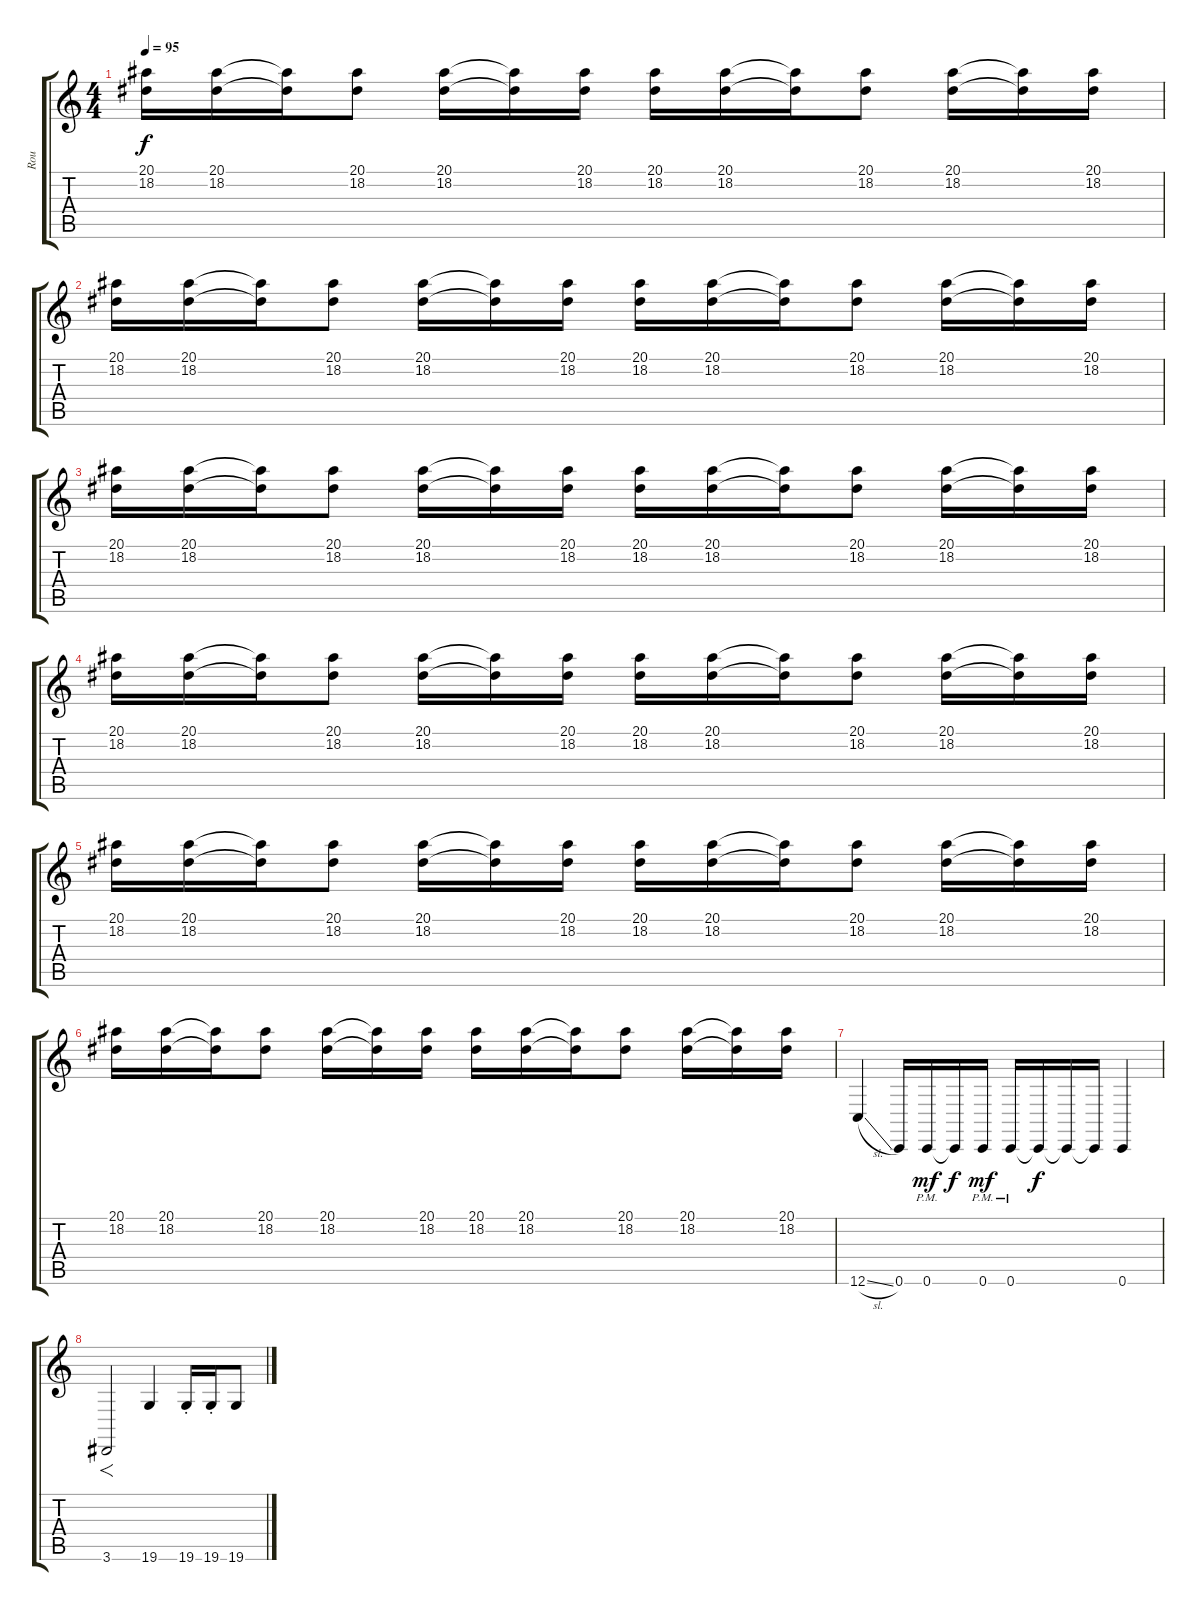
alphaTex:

\track ("Rou" "Rou") {instrument lead2sawtooth}
\staff {score tabs}
\tuning (D4 A3 F3 C3 G2 C2) {hide}
\ts (4 4)
\tempo 95
\clef g2
\ks c
(20.1 18.2).16{dy f} (20.1 18.2).16 (20.1{t} 18.2{t}).16 (20.1 18.2).8 (20.1 18.2).16 (20.1{t} 18.2{t}).16 (20.1 18.2).16 (20.1 18.2).16 (20.1 18.2).16 (20.1{t} 18.2{t}).16 (20.1 18.2).8 (20.1 18.2).16 (20.1{t} 18.2{t}).16 (20.1 18.2).16 |
(20.1 18.2).16 (20.1 18.2).16 (20.1{t} 18.2{t}).16 (20.1 18.2).8 (20.1 18.2).16 (20.1{t} 18.2{t}).16 (20.1 18.2).16 (20.1 18.2).16 (20.1 18.2).16 (20.1{t} 18.2{t}).16 (20.1 18.2).8 (20.1 18.2).16 (20.1{t} 18.2{t}).16 (20.1 18.2).16 |
(20.1 18.2).16 (20.1 18.2).16 (20.1{t} 18.2{t}).16 (20.1 18.2).8 (20.1 18.2).16 (20.1{t} 18.2{t}).16 (20.1 18.2).16 (20.1 18.2).16 (20.1 18.2).16 (20.1{t} 18.2{t}).16 (20.1 18.2).8 (20.1 18.2).16 (20.1{t} 18.2{t}).16 (20.1 18.2).16 |
(20.1 18.2).16 (20.1 18.2).16 (20.1{t} 18.2{t}).16 (20.1 18.2).8 (20.1 18.2).16 (20.1{t} 18.2{t}).16 (20.1 18.2).16 (20.1 18.2).16 (20.1 18.2).16 (20.1{t} 18.2{t}).16 (20.1 18.2).8 (20.1 18.2).16 (20.1{t} 18.2{t}).16 (20.1 18.2).16 |
(20.1 18.2).16 (20.1 18.2).16 (20.1{t} 18.2{t}).16 (20.1 18.2).8 (20.1 18.2).16 (20.1{t} 18.2{t}).16 (20.1 18.2).16 (20.1 18.2).16 (20.1 18.2).16 (20.1{t} 18.2{t}).16 (20.1 18.2).8 (20.1 18.2).16 (20.1{t} 18.2{t}).16 (20.1 18.2).16 |
(20.1 18.2).16 (20.1 18.2).16 (20.1{t} 18.2{t}).16 (20.1 18.2).8 (20.1 18.2).16 (20.1{t} 18.2{t}).16 (20.1 18.2).16 (20.1 18.2).16 (20.1 18.2).16 (20.1{t} 18.2{t}).16 (20.1 18.2).8 (20.1 18.2).16 (20.1{t} 18.2{t}).16 (20.1 18.2).16 |
12.6{sl}.4{volume 16} 0.6.16 0.6{pm}.16{dy mf} 0.6{t}.16{dy f} 0.6{pm}.16{dy mf} 0.6{pm}.16 0.6{t}.16{dy f} 0.6{t}.16 0.6{t}.16 0.6.4 |
3.6.2{f} 19.6.4 19.6{st}.16 19.6{st}.16 19.6.8
